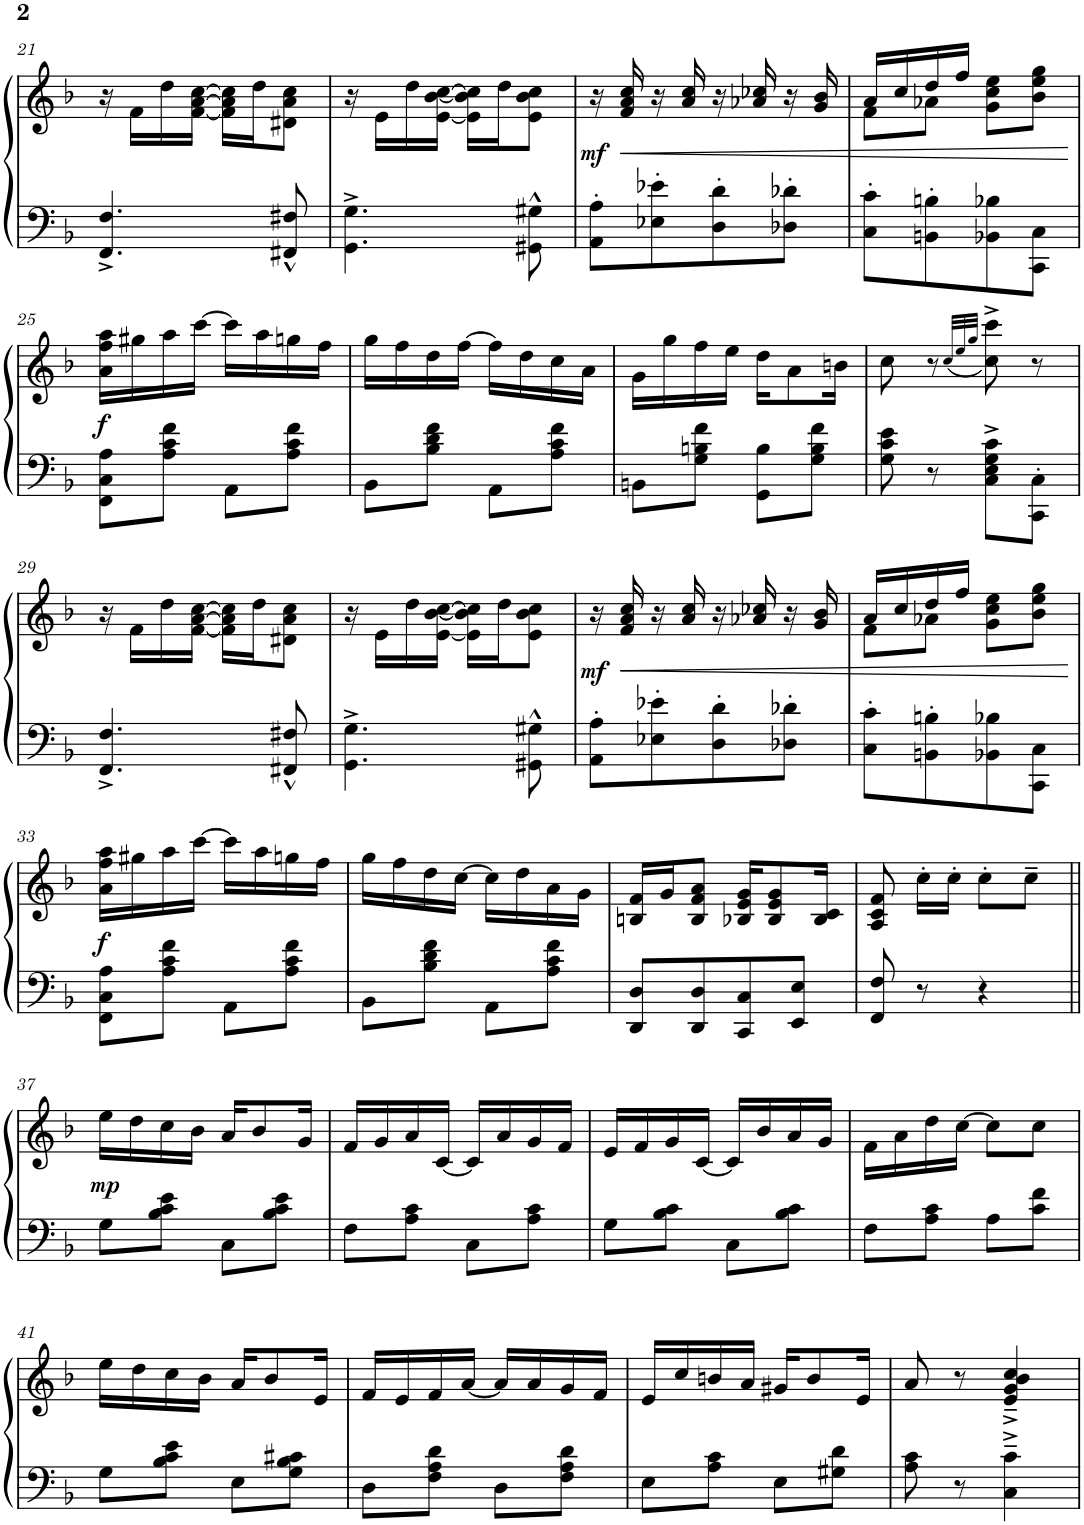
**kern	**kern	**dynam
*part1	*part1	*part1
*staff2	*staff1	*staff1/2
*I"Piano	*	*
*I'Pno.	*	*
!!LO:PB:g=z
*clefF4	*clefG2	*
*k[b-]	*k[b-]	*
*M2/4	*M2/4	*
=21	=21	=21
4.FF/^ 4.F/^	16r	.
.	16f\LL	.
.	16dd\	.
.	[<16f\ [>16a\ [16cc\JJ	.
.	16f\] 16a\] 16cc\]LL	.
.	16dd\J	.
8FF#X/^^ 8F#X/^^	8d#X\ 8a\ 8cc\J	.
=22	=22	=22
4.GG\^ 4.G\^	16r	.
.	16e\LL	.
.	16dd\	.
.	[<16e\ [<16b-\ [16cc\JJ	.
.	16e\] 16b-\] 16cc\]LL	.
.	16dd\J	.
8GG#X\^^ 8G#X\^^	8e\ 8b-\ 8cc\J	.
=23	=23	=23
!	!	!LO:DY:b
8AA\' 8A\'L	16r	mf
!	!	!LO:HP:b
.	16f/ 16a/ 16cc/	<
8E-X\' 8e-X\'	16r	.
.	16a/ 16cc/	.
8D\' 8d\'	16r	.
.	16a-X/ 16cc-X/	.
8D-X\' 8d-X\'J	16r	.
.	16g/ 16b-/	.
=24	=24	=24
*	*^	*
8C\' 8c\'L	8f\L	16a/LL	.
.	.	16cc/	.
8BBn\' 8Bn\'	8a-X\J	16dd/	.
.	.	16ff/JJ	.
8BB-X\ 8B-X\	8g\ 8cc\ 8ee\L	4ryy	.
8CC\ 8C\J	8b-\ 8ee\ 8gg\J	.	.
*	*v	*v	*
.	.	[
!!LO:LB:g=z
=25	=25	=25
!	!	!LO:DY:b
8FF\ 8C\ 8A\L	16a\ 16ff\ 16aa\LL	f
.	16gg#X\	.
8A\ 8c\ 8f\J	16aa\	.
.	[16ccc\JJ	.
8AA\L	16ccc\LL]	.
.	16aa\	.
8A\ 8c\ 8f\J	16ggn\	.
.	16ff\JJ	.
=26	=26	=26
8BB-\L	16gg\LL	.
.	16ff\	.
8B-\ 8d\ 8f\J	16dd\	.
.	[16ff\JJ	.
8AA\L	16ff\LL]	.
.	16dd\	.
8A\ 8c\ 8f\J	16cc\	.
.	16a\JJ	.
=27	=27	=27
8BBn\L	16g\LL	.
.	16gg\	.
8G\ 8Bn\ 8f\J	16ff\	.
.	16ee\JJ	.
8GG\ 8B\L	16dd\KL	.
.	8a\	.
8G\ 8B\ 8f\J	.	.
.	16bn\Jk	.
=28	=28	=28
8G\ 8c\ 8e\	8cc\	.
8r	8r	.
.	(32qcc/LLL	.
.	32qee/	.
.	32qgg/JJJ	.
8C\^ 8E\^ 8G\^ 8c\^L	8cc\^ 8ccc\^)	.
8CC\' 8C\'J	8r	.
!!LO:LB:g=z
=29	=29	=29
4.FF/^ 4.F/^	16r	.
.	16f\LL	.
.	16dd\	.
.	[<16f\ [>16a\ [16cc\JJ	.
.	16f\] 16a\] 16cc\]LL	.
.	16dd\J	.
8FF#X/^^ 8F#X/^^	8d#X\ 8a\ 8cc\J	.
=30	=30	=30
4.GG\^ 4.G\^	16r	.
.	16e\LL	.
.	16dd\	.
.	[<16e\ [<16b-\ [16cc\JJ	.
.	16e\] 16b-\] 16cc\]LL	.
.	16dd\J	.
8GG#X\^^ 8G#X\^^	8e\ 8b-\ 8cc\J	.
=31	=31	=31
!	!	!LO:DY:b
8AA\' 8A\'L	16r	mf
!	!	!LO:HP:b
.	16f/ 16a/ 16cc/	<
8E-X\' 8e-X\'	16r	.
.	16a/ 16cc/	.
8D\' 8d\'	16r	.
.	16a-X/ 16cc-X/	.
8D-X\' 8d-X\'J	16r	.
.	16g/ 16b-/	.
=32	=32	=32
*	*^	*
8C\' 8c\'L	8f\L	16a/LL	.
.	.	16cc/	.
8BBn\' 8Bn\'	8a-X\J	16dd/	.
.	.	16ff/JJ	.
8BB-X\ 8B-X\	8g\ 8cc\ 8ee\L	4ryy	.
8CC\ 8C\J	8b-\ 8ee\ 8gg\J	.	.
*	*v	*v	*
.	.	[
!!LO:LB:g=z
=33	=33	=33
!	!	!LO:DY:b
8FF\ 8C\ 8A\L	16a\ 16ff\ 16aa\LL	f
.	16gg#X\	.
8A\ 8c\ 8f\J	16aa\	.
.	[16ccc\JJ	.
8AA\L	16ccc\LL]	.
.	16aa\	.
8A\ 8c\ 8f\J	16ggn\	.
.	16ff\JJ	.
=34	=34	=34
8BB-\L	16gg\LL	.
.	16ff\	.
8B-\ 8d\ 8f\J	16dd\	.
.	[16cc\JJ	.
8AA\L	16cc\LL]	.
.	16dd\	.
8A\ 8c\ 8f\J	16a\	.
.	16g\JJ	.
=35	=35	=35
8DD/ 8D/L	16Bn/ 16f/LL	.
.	16g/J	.
8DD/ 8D/	8B/ 8f/ 8a/J	.
8CC/ 8C/	16B-X/ 16e/ 16g/KL	.
.	8B-/ 8e/ 8g/	.
8EE/ 8E/J	.	.
.	16B-/ 16c/Jk	.
=36	=36	=36
8FF/ 8F/	8A/ 8c/ 8f/	.
8r	16cc'\LL	.
.	16cc'\JJ	.
4r	8cc'\L	.
.	8cc~\J	.
!!LO:LB:g=z
=37||	=37||	=37||
!	!	!LO:DY:b
8G\L	16ee\LL	mp
.	16dd\	.
8B-\ 8c\ 8e\J	16cc\	.
.	16b-\JJ	.
8C\L	16a/KL	.
.	8b-/	.
8B-\ 8c\ 8e\J	.	.
.	16g/Jk	.
=38	=38	=38
8F\L	16f/LL	.
.	16g/	.
8A\ 8c\J	16a/	.
.	[16c/JJ	.
8C\L	16c/LL]	.
.	16a/	.
8A\ 8c\J	16g/	.
.	16f/JJ	.
=39	=39	=39
8G\L	16e/LL	.
.	16f/	.
8B-\ 8c\J	16g/	.
.	[16c/JJ	.
8C\L	16c/LL]	.
.	16b-/	.
8B-\ 8c\J	16a/	.
.	16g/JJ	.
=40	=40	=40
8F\L	16f\LL	.
.	16a\	.
8A\ 8c\J	16dd\	.
.	[16cc\JJ	.
8A\L	8cc\L]	.
8c\ 8f\J	8cc\J	.
!!LO:LB:g=z
=41	=41	=41
8G\L	16ee\LL	.
.	16dd\	.
8B-\ 8c\ 8e\J	16cc\	.
.	16b-\JJ	.
8E\L	16a/KL	.
.	8b-/	.
8G\ 8B-\ 8c#X\J	.	.
.	16e/Jk	.
=42	=42	=42
8D\L	16f/LL	.
.	16e/	.
8F\ 8A\ 8d\J	16f/	.
.	[16a/JJ	.
8D\L	16a/LL]	.
.	16a/	.
8F\ 8A\ 8d\J	16g/	.
.	16f/JJ	.
=43	=43	=43
8E\L	16e/LL	.
.	16cc/	.
8A\ 8c\J	16bn/	.
.	16a/JJ	.
8E\L	16g#X/KL	.
.	8b/	.
8G#X\ 8d\J	.	.
.	16e/Jk	.
=44	=44	=44
8A\ 8c\	8a/	.
8r	8r	.
4C\~^ 4c\~^	4e/~^ 4g/~^ 4b-/~^ 4cc/~^	.
=	=	=
*-	*-	*-
